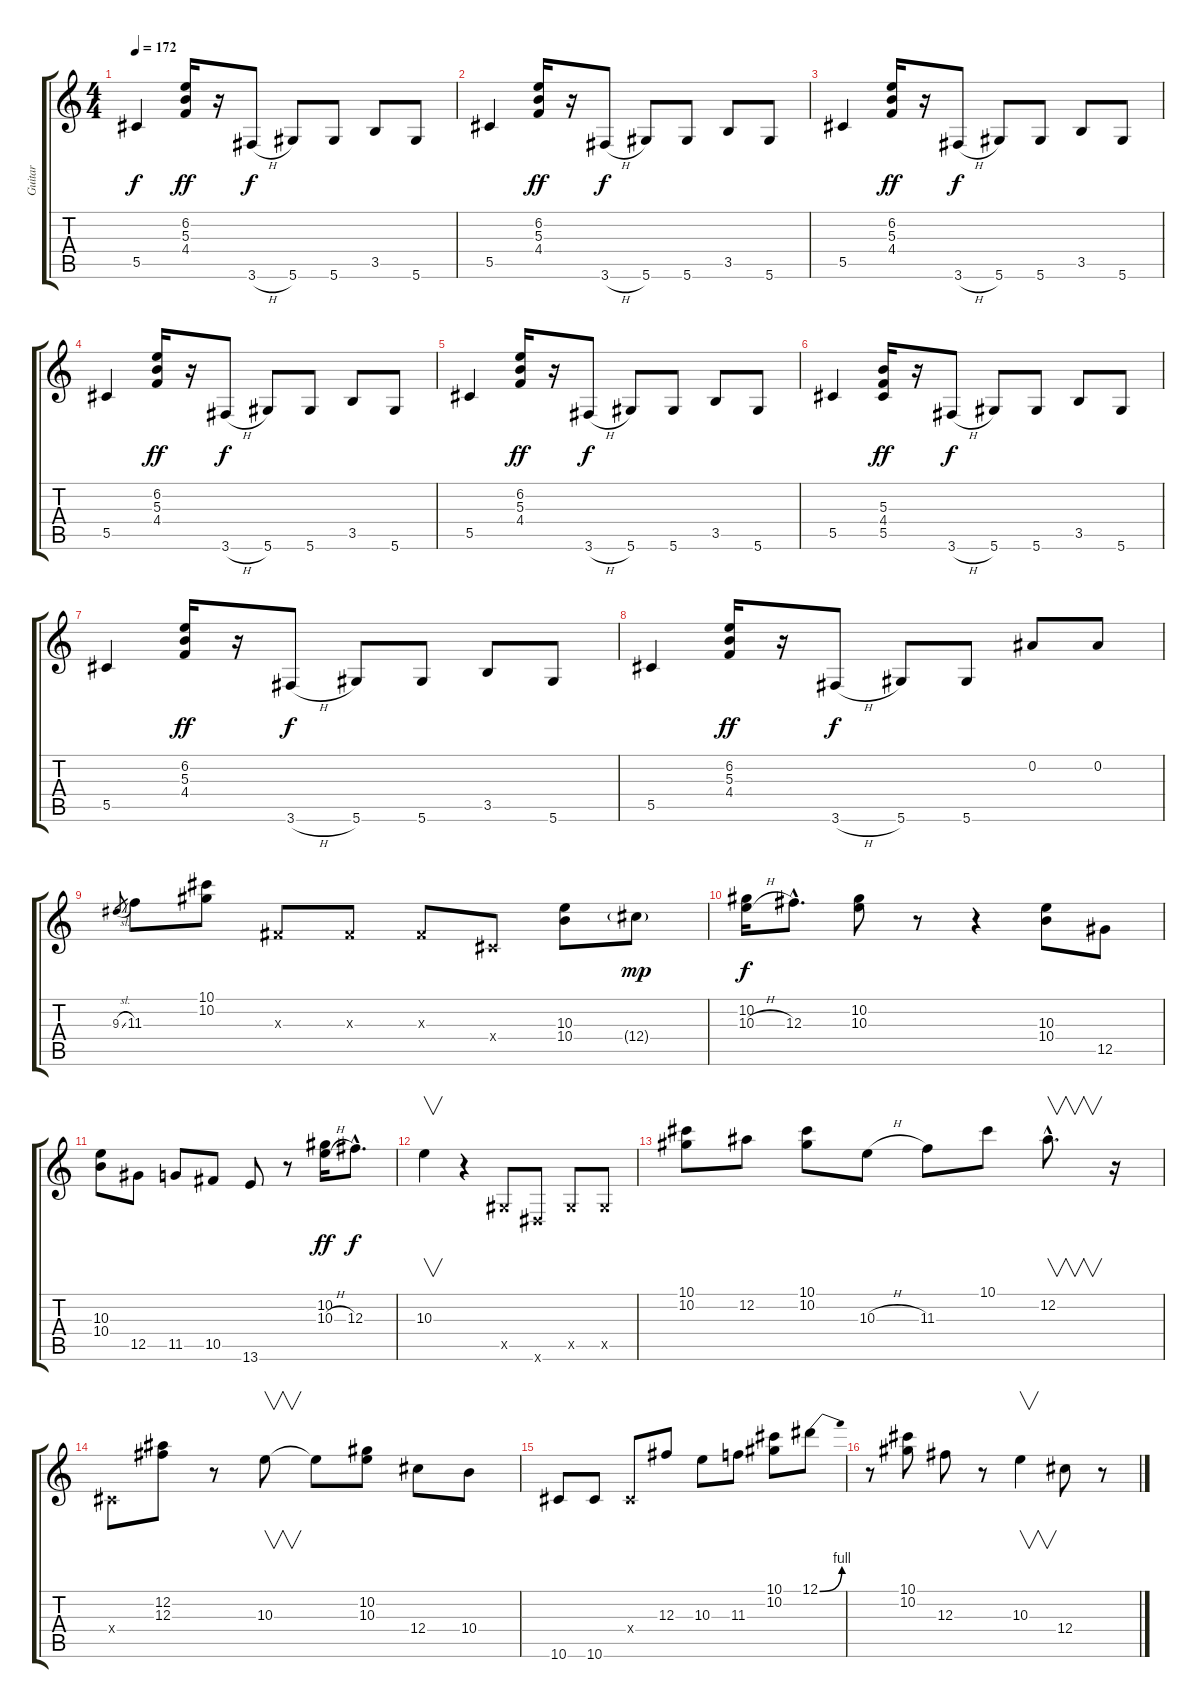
\track ("Guitar" "Guitar") {instrument overdrivenguitar}
\staff {score tabs}
\tuning (Eb4 Bb3 Gb3 Db3 Ab2 Eb2) {hide}
\ts (4 4)
\tempo 172
\clef g2
\ks c
5.5.4{dy f instrument overdrivenguitar} (6.2 5.3 4.4).16{dy ff} r.16 3.6{h}.8{dy f} 5.6.8 5.6.8 3.5.8 5.6.8 |
5.5.4 (6.2 5.3 4.4).16{dy ff} r.16 3.6{h}.8{dy f} 5.6.8 5.6.8 3.5.8 5.6.8 |
5.5.4 (6.2 5.3 4.4).16{dy ff} r.16 3.6{h}.8{dy f} 5.6.8 5.6.8 3.5.8 5.6.8 |
5.5.4 (6.2 5.3 4.4).16{dy ff} r.16 3.6{h}.8{dy f} 5.6.8 5.6.8 3.5.8 5.6.8 |
5.5.4 (6.2 5.3 4.4).16{dy ff} r.16 3.6{h}.8{dy f} 5.6.8 5.6.8 3.5.8 5.6.8 |
5.5.4 (5.3 4.4 5.5).16{dy ff} r.16 3.6{h}.8{dy f} 5.6.8 5.6.8 3.5.8 5.6.8 |
5.5.4 (6.2 5.3 4.4).16{dy ff} r.16 3.6{h}.8{dy f} 5.6.8 5.6.8 3.5.8 5.6.8 |
5.5.4 (6.2 5.3 4.4).16{dy ff} r.16 3.6{h}.8{dy f} 5.6.8 5.6.8 0.2.8 0.2.8 |
9.3{sl}.8{gr} 11.3.8 (10.1 10.2).8 0.3{x}.8 0.3{x}.8 0.3{x}.8 0.4{x}.8 (10.3 10.4).8 12.4{g}.8{dy mp} |
(10.2 10.3{h}).16{dy f} 12.3{hac}.8{d} (10.2 10.3).8 r.8 r.4 (10.3 10.4).8 12.5.8 |
(10.3 10.4).8 12.5.8 11.5.8 10.5.8 13.6.8 r.8 (10.2 10.3{h}).16{dy ff} 12.3{hac}.8{d dy f} |
10.3.4{v} r.4 0.5{x}.8 0.6{x}.8 0.5{x}.8 0.5{x}.8 |
(10.1 10.2).8 12.2.8 (10.1 10.2).8 10.3{h}.8 11.3.8 10.1.8 12.2{hac}.8{v d} r.16 |
0.4{x}.8 (12.2 12.3).8 r.8 10.3.8{v} 10.3{t}.8 (10.2 10.3).8 12.4.8 10.4.8 |
10.6.8 10.6.8 0.4{x}.8 12.3.8 10.3.8 11.3.8 (10.1 10.2).8 12.1{be (bend 0 0 60 4)}.8 |
r.8 (10.1 10.2).8 12.3.8 r.8 10.3.4{v} 12.4.8 r.8
